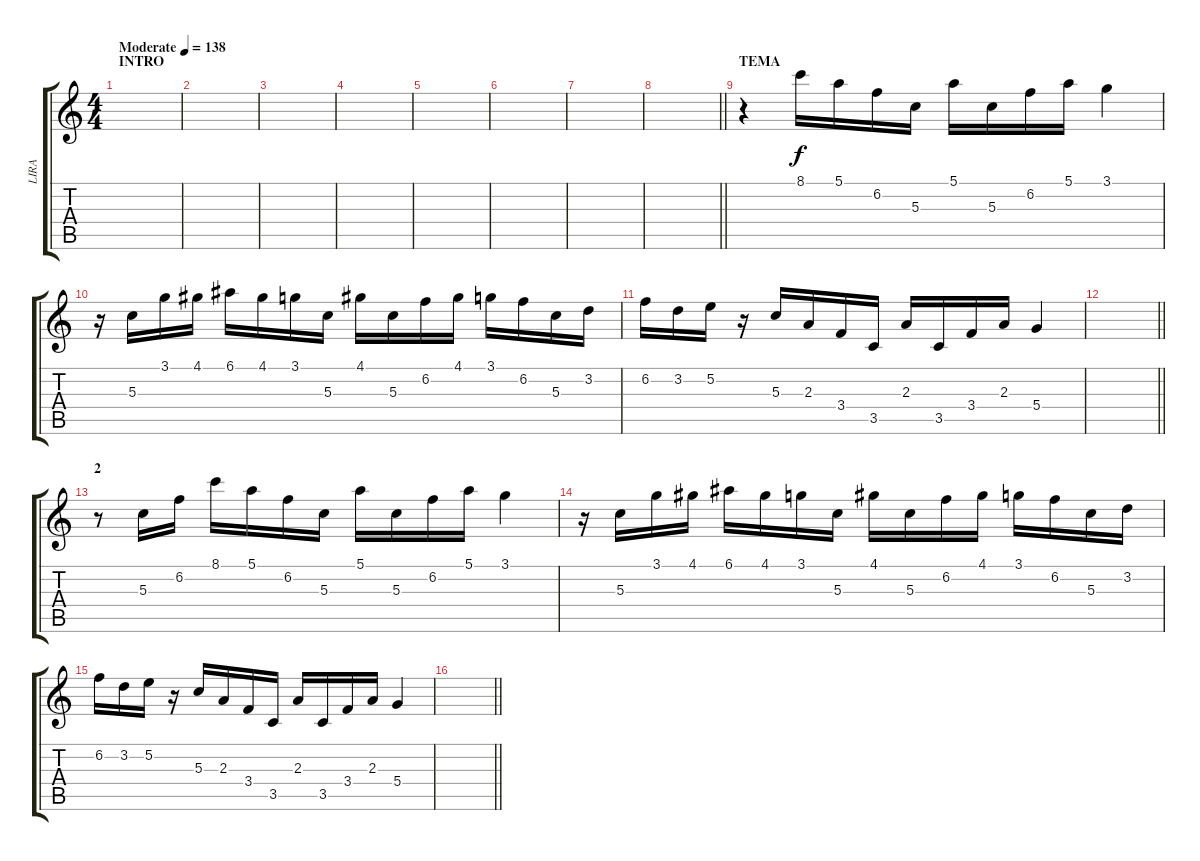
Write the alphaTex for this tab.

\track ("LIRA" "LIRA") {instrument distortionguitar}
\staff {score tabs}
\tuning (E4 B3 G3 D3 A2 E2) {hide}
\ts (4 4)
\section ("" "INTRO")
\tempo (138 "Moderate")
\clef g2
\ks c
|
|
|
|
|
|
|
\barLineRight lightlight
|
\section ("" "TEMA")
r.4 8.1.16 5.1.16 6.2.16 5.3.16 5.1.16 5.3.16 6.2.16 5.1.16 3.1.4 |
r.16 5.3.16 3.1.16 4.1.16 6.1.16 4.1.16 3.1.16 5.3.16 4.1.16 5.3.16 6.2.16 4.1.16 3.1.16 6.2.16 5.3.16 3.2.16 |
6.2.16 3.2.16 5.2.16 r.16 5.3.16 2.3.16 3.4.16 3.5.16 2.3.16 3.5.16 3.4.16 2.3.16 5.4.4 |
\barLineRight lightlight
|
\section ("" "2")
r.8 5.3.16 6.2.16 8.1.16 5.1.16 6.2.16 5.3.16 5.1.16 5.3.16 6.2.16 5.1.16 3.1.4 |
r.16 5.3.16 3.1.16 4.1.16 6.1.16 4.1.16 3.1.16 5.3.16 4.1.16 5.3.16 6.2.16 4.1.16 3.1.16 6.2.16 5.3.16 3.2.16 |
6.2.16 3.2.16 5.2.16 r.16 5.3.16 2.3.16 3.4.16 3.5.16 2.3.16 3.5.16 3.4.16 2.3.16 5.4.4 |
\barLineRight lightlight
